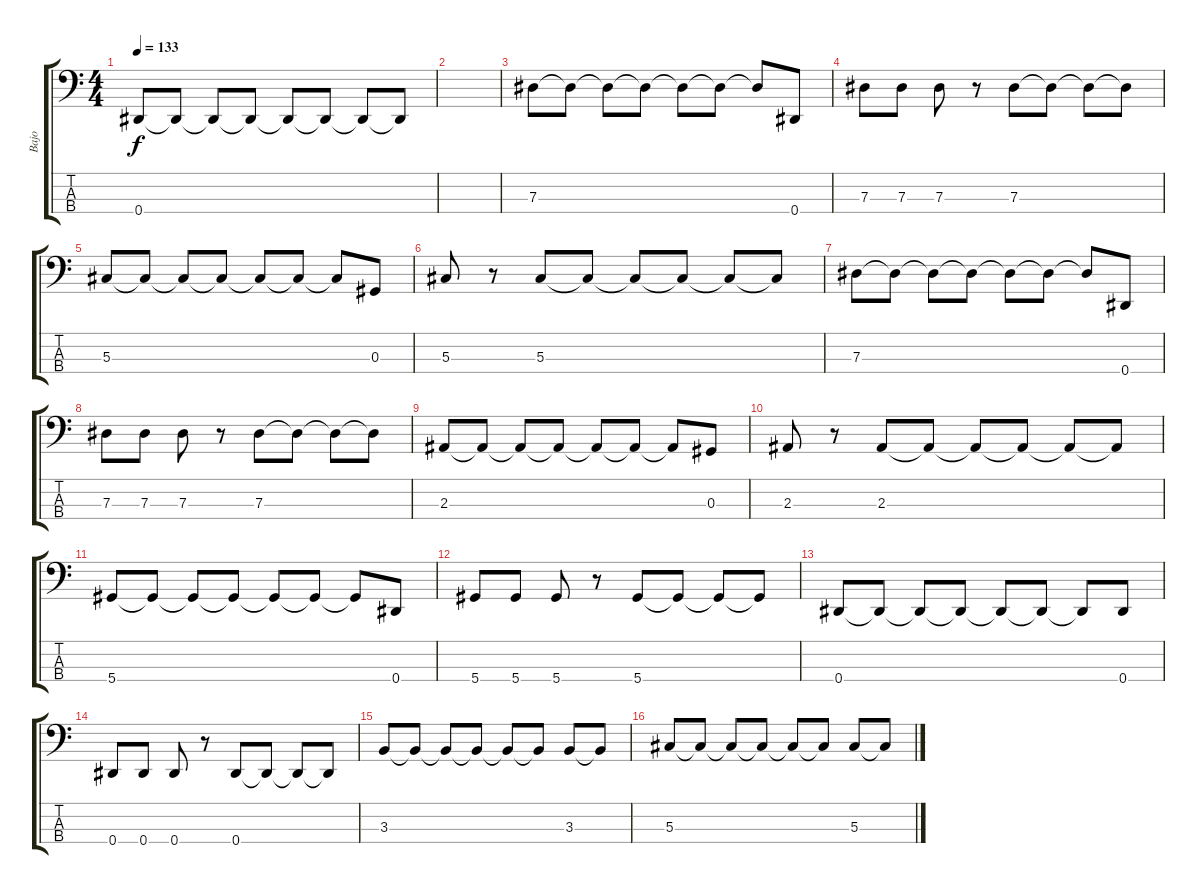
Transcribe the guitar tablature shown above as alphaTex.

\track ("Bajo" "Bajo") {instrument electricbassfinger}
\staff {score tabs}
\tuning (Gb2 Db2 Ab1 Eb1) {hide}
\ts (4 4)
\tempo 133
\clef f4
\ks c
0.4.8{dy f} 0.4{t}.8 0.4{t}.8 0.4{t}.8 0.4{t}.8 0.4{t}.8 0.4{t}.8 0.4{t}.8 |
|
7.3.8 7.3{t}.8 7.3{t}.8 7.3{t}.8 7.3{t}.8 7.3{t}.8 7.3{t}.8 0.4.8 |
7.3.8 7.3.8 7.3.8 r.8 7.3.8 7.3{t}.8 7.3{t}.8 7.3{t}.8 |
5.3.8 5.3{t}.8 5.3{t}.8 5.3{t}.8 5.3{t}.8 5.3{t}.8 5.3{t}.8 0.3.8 |
5.3.8 r.8 5.3.8 5.3{t}.8 5.3{t}.8 5.3{t}.8 5.3{t}.8 5.3{t}.8 |
7.3.8 7.3{t}.8 7.3{t}.8 7.3{t}.8 7.3{t}.8 7.3{t}.8 7.3{t}.8 0.4.8 |
7.3.8 7.3.8 7.3.8 r.8 7.3.8 7.3{t}.8 7.3{t}.8 7.3{t}.8 |
2.3.8 2.3{t}.8 2.3{t}.8 2.3{t}.8 2.3{t}.8 2.3{t}.8 2.3{t}.8 0.3.8 |
2.3.8 r.8 2.3.8 2.3{t}.8 2.3{t}.8 2.3{t}.8 2.3{t}.8 2.3{t}.8 |
5.4.8 5.4{t}.8 5.4{t}.8 5.4{t}.8 5.4{t}.8 5.4{t}.8 5.4{t}.8 0.4.8 |
5.4.8 5.4.8 5.4.8 r.8 5.4.8 5.4{t}.8 5.4{t}.8 5.4{t}.8 |
0.4.8 0.4{t}.8 0.4{t}.8 0.4{t}.8 0.4{t}.8 0.4{t}.8 0.4{t}.8 0.4.8 |
0.4.8 0.4.8 0.4.8 r.8 0.4.8 0.4{t}.8 0.4{t}.8 0.4{t}.8 |
3.3.8 3.3{t}.8 3.3{t}.8 3.3{t}.8 3.3{t}.8 3.3{t}.8 3.3.8 3.3{t}.8 |
5.3.8 5.3{t}.8 5.3{t}.8 5.3{t}.8 5.3{t}.8 5.3{t}.8 5.3.8 5.3{t}.8
